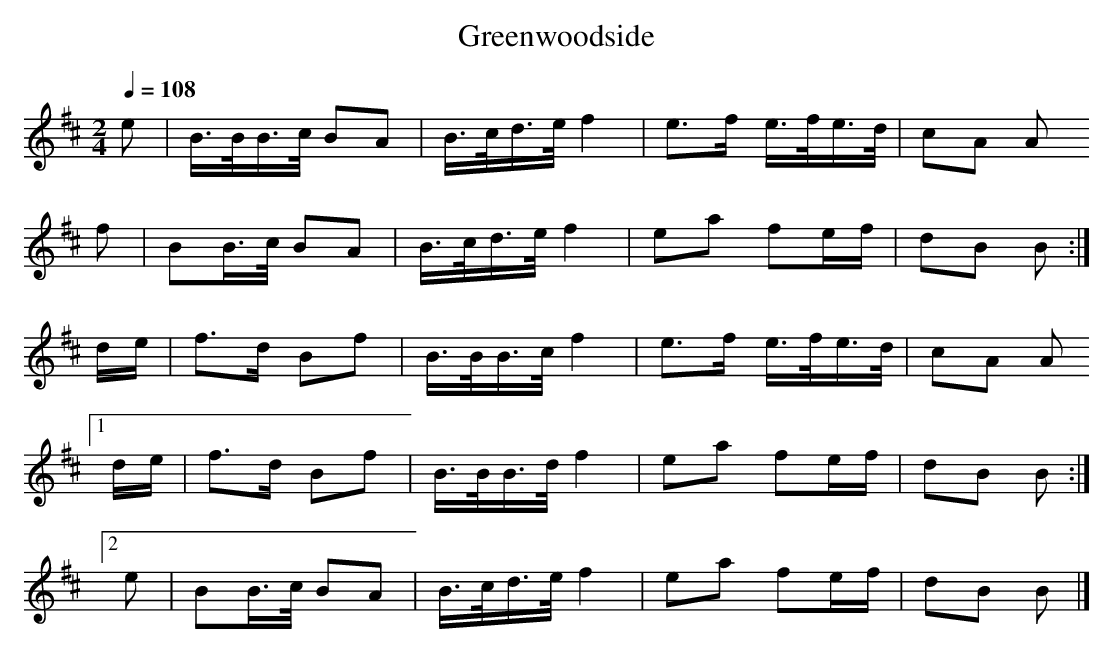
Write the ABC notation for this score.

X:1
T:Greenwoodside
M:2/4
L:1/16
Q:1/4=108
K:BMin
   e2|B>BB>c B2A2|B>cd>e f4|e3f  e>fe>d|c2A2 A2
   f2|B2B>c  B2A2|B>cd>e f4|e2a2 f2ef  |d2B2 B2:|
   de|f3d    B2f2|B>BB>c f4|e3f  e>fe>d|c2A2 A2
[1 de|f3d    B2f2|B>BB>d f4|e2a2 f2ef  |d2B2 B2:|
[2 e2|B2B>c  B2A2|B>cd>e f4|e2a2 f2ef  |d2B2 B2|]
